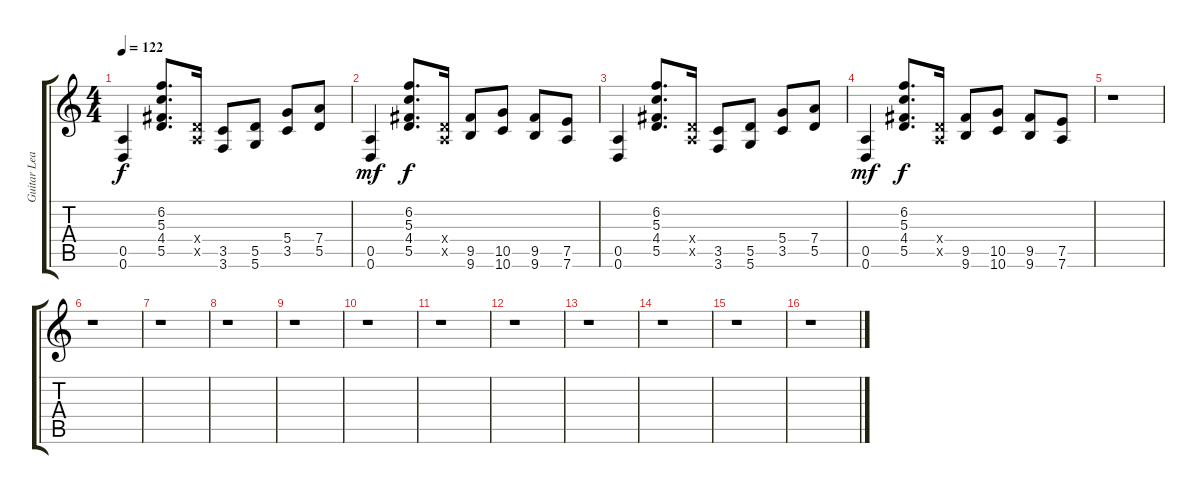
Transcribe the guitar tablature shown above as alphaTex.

\track ("Guitar Leads" "Guitar Lea") {instrument overdrivenguitar}
\staff {score tabs}
\tuning (E4 B3 G3 D3 A2 D2) {hide}
\ts (4 4)
\tempo 122
\clef g2
\ks c
(0.5 0.6).4{dy f} (6.2 5.3 4.4 5.5).8{d} (0.4{x} 0.5{x}).16 (3.5 3.6).8 (5.5 5.6).8 (5.4 3.5).8 (7.4 5.5).8 |
(0.5 0.6).4{dy mf} (6.2 5.3 4.4 5.5).8{d dy f} (0.4{x} 0.5{x}).16 (9.5 9.6).8 (10.5 10.6).8 (9.5 9.6).8 (7.5 7.6).8 |
(0.5 0.6).4 (6.2 5.3 4.4 5.5).8{d} (0.4{x} 0.5{x}).16 (3.5 3.6).8 (5.5 5.6).8 (5.4 3.5).8 (7.4 5.5).8 |
(0.5 0.6).4{dy mf} (6.2 5.3 4.4 5.5).8{d dy f} (0.4{x} 0.5{x}).16 (9.5 9.6).8 (10.5 10.6).8 (9.5 9.6).8 (7.5 7.6).8 |
r.1 |
r.1 |
r.1 |
r.1 |
r.1 |
r.1 |
r.1 |
r.1 |
r.1 |
r.1 |
r.1 |
r.1
